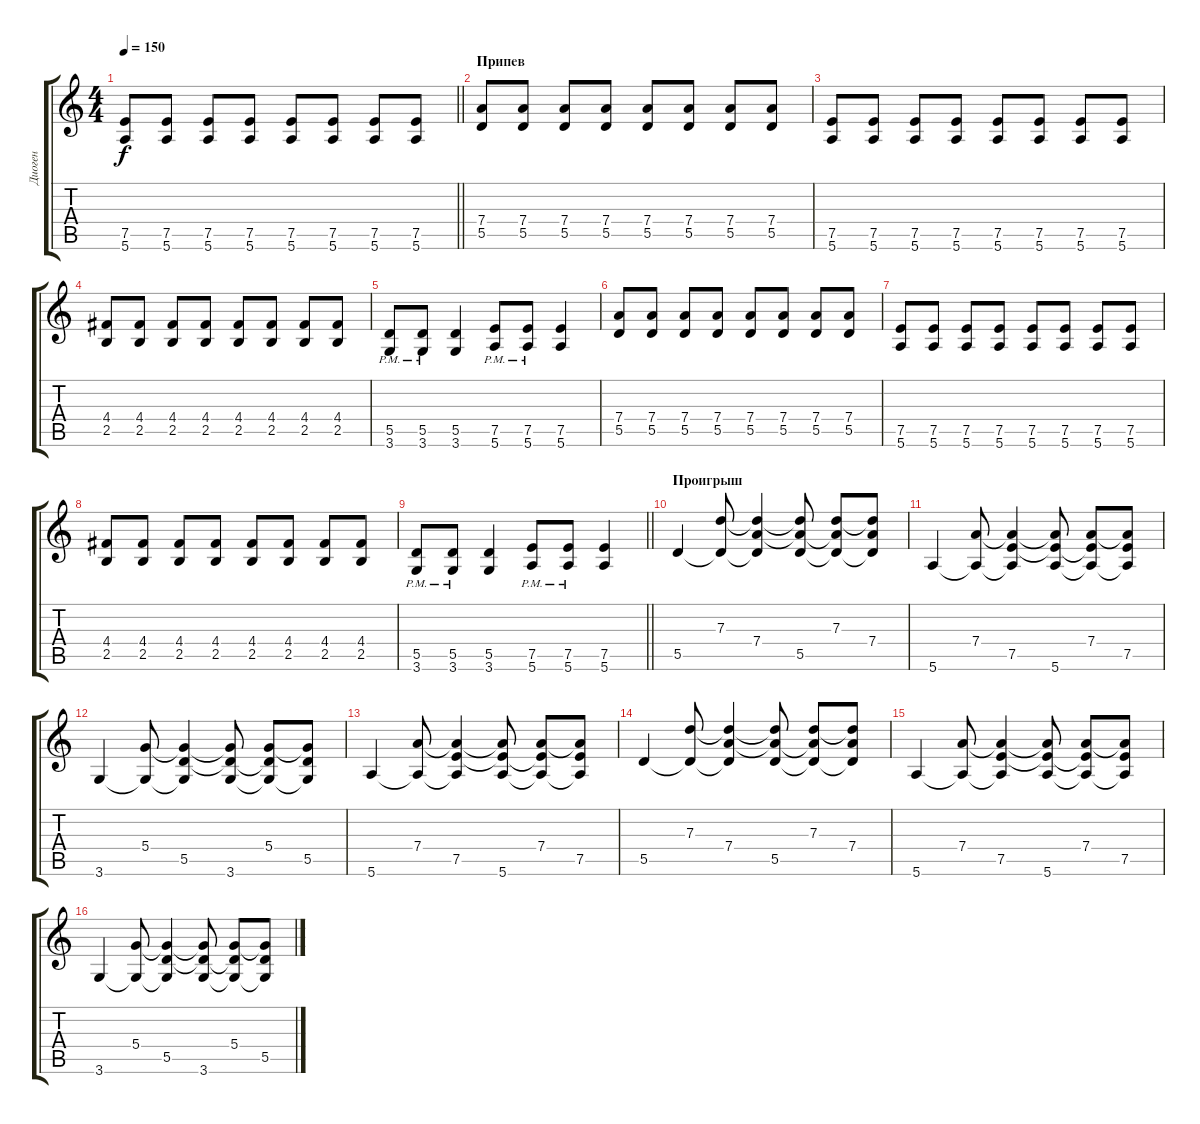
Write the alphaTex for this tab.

\track ("Диоген" "Диоген") {instrument overdrivenguitar}
\staff {score tabs}
\tuning (E4 B3 G3 D3 A2 E2) {hide}
\ts (4 4)
\tempo 150
\clef g2
\barLineRight lightlight
\ks c
(7.5 5.6).8{dy f} (7.5 5.6).8 (7.5 5.6).8 (7.5 5.6).8 (7.5 5.6).8 (7.5 5.6).8 (7.5 5.6).8 (7.5 5.6).8 |
\section ("" "Припев")
(7.4 5.5).8 (7.4 5.5).8 (7.4 5.5).8 (7.4 5.5).8 (7.4 5.5).8 (7.4 5.5).8 (7.4 5.5).8 (7.4 5.5).8 |
(7.5 5.6).8 (7.5 5.6).8 (7.5 5.6).8 (7.5 5.6).8 (7.5 5.6).8 (7.5 5.6).8 (7.5 5.6).8 (7.5 5.6).8 |
(4.4 2.5).8 (4.4 2.5).8 (4.4 2.5).8 (4.4 2.5).8 (4.4 2.5).8 (4.4 2.5).8 (4.4 2.5).8 (4.4 2.5).8 |
(5.5{pm} 3.6{pm}).8 (5.5{pm} 3.6{pm}).8 (5.5 3.6).4 (7.5{pm} 5.6{pm}).8 (7.5{pm} 5.6{pm}).8 (7.5 5.6).4 |
(7.4 5.5).8 (7.4 5.5).8 (7.4 5.5).8 (7.4 5.5).8 (7.4 5.5).8 (7.4 5.5).8 (7.4 5.5).8 (7.4 5.5).8 |
(7.5 5.6).8 (7.5 5.6).8 (7.5 5.6).8 (7.5 5.6).8 (7.5 5.6).8 (7.5 5.6).8 (7.5 5.6).8 (7.5 5.6).8 |
(4.4 2.5).8 (4.4 2.5).8 (4.4 2.5).8 (4.4 2.5).8 (4.4 2.5).8 (4.4 2.5).8 (4.4 2.5).8 (4.4 2.5).8 |
\barLineRight lightlight
(5.5{pm} 3.6{pm}).8 (5.5{pm} 3.6{pm}).8 (5.5 3.6).4 (7.5{pm} 5.6{pm}).8 (7.5{pm} 5.6{pm}).8 (7.5 5.6).4 |
\section ("" "Проигрыш")
5.5.4 (7.3 5.5{t}).8 (7.3{t} 7.4 5.5{t}).4 (7.3{t} 7.4{t} 5.5).8 (7.3 7.4{t} 5.5{t}).8 (7.3{t} 7.4 5.5{t}).8 |
5.6.4 (7.4 5.6{t}).8 (7.4{t} 7.5 5.6{t}).4 (7.4{t} 7.5{t} 5.6).8 (7.4 7.5{t} 5.6{t}).8 (7.4{t} 7.5 5.6{t}).8 |
3.6.4 (5.4 3.6{t}).8 (5.4{t} 5.5 3.6{t}).4 (5.4{t} 5.5{t} 3.6).8 (5.4 5.5{t} 3.6{t}).8 (5.4{t} 5.5 3.6{t}).8 |
5.6.4 (7.4 5.6{t}).8 (7.4{t} 7.5 5.6{t}).4 (7.4{t} 7.5{t} 5.6).8 (7.4 7.5{t} 5.6{t}).8 (7.4{t} 7.5 5.6{t}).8 |
5.5.4 (7.3 5.5{t}).8 (7.3{t} 7.4 5.5{t}).4 (7.3{t} 7.4{t} 5.5).8 (7.3 7.4{t} 5.5{t}).8 (7.3{t} 7.4 5.5{t}).8 |
5.6.4 (7.4 5.6{t}).8 (7.4{t} 7.5 5.6{t}).4 (7.4{t} 7.5{t} 5.6).8 (7.4 7.5{t} 5.6{t}).8 (7.4{t} 7.5 5.6{t}).8 |
3.6.4 (5.4 3.6{t}).8 (5.4{t} 5.5 3.6{t}).4 (5.4{t} 5.5{t} 3.6).8 (5.4 5.5{t} 3.6{t}).8 (5.4{t} 5.5 3.6{t}).8
